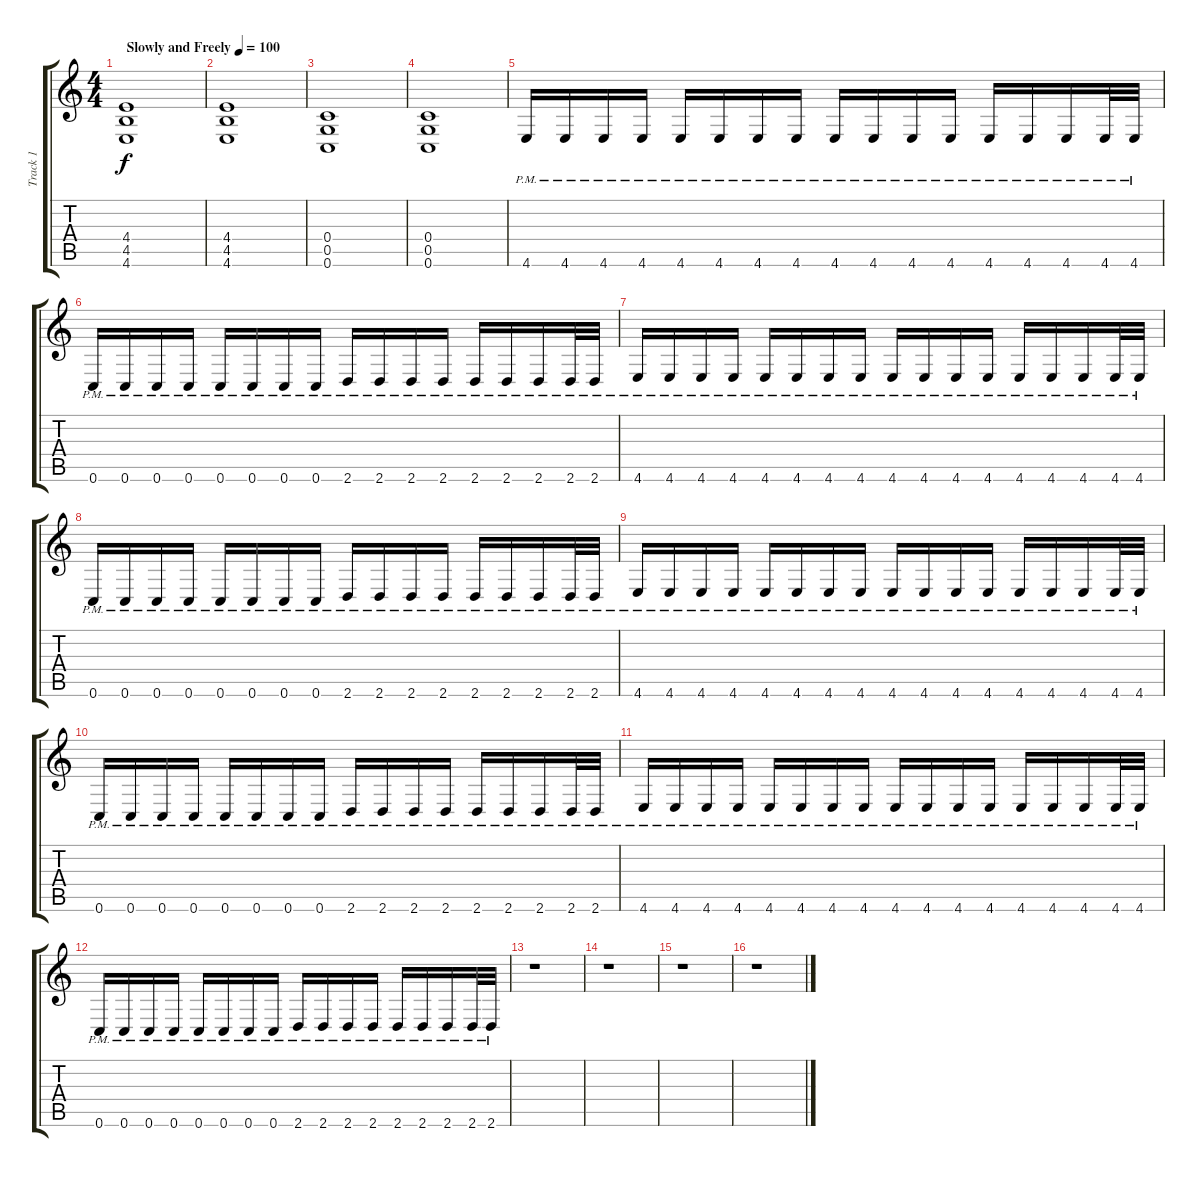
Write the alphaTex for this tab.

\track ("Track 1" "Track 1") {instrument overdrivenguitar}
\staff {score tabs}
\tuning (D4 A3 F3 C3 G2 C2) {hide}
\ts (4 4)
\tempo (100 "Slowly and Freely")
\clef g2
\ks c
(4.4 4.5 4.6).1{dy f instrument overdrivenguitar} |
(4.4 4.5 4.6).1 |
(0.4 0.5 0.6).1 |
(0.4 0.5 0.6).1 |
4.6{pm}.16 4.6{pm}.16 4.6{pm}.16 4.6{pm}.16 4.6{pm}.16 4.6{pm}.16 4.6{pm}.16 4.6{pm}.16 4.6{pm}.16 4.6{pm}.16 4.6{pm}.16 4.6{pm}.16 4.6{pm}.16 4.6{pm}.16 4.6{pm}.16 4.6{pm}.32 4.6{pm}.32 |
0.6{pm}.16 0.6{pm}.16 0.6{pm}.16 0.6{pm}.16 0.6{pm}.16 0.6{pm}.16 0.6{pm}.16 0.6{pm}.16 2.6{pm}.16 2.6{pm}.16 2.6{pm}.16 2.6{pm}.16 2.6{pm}.16 2.6{pm}.16 2.6{pm}.16 2.6{pm}.32 2.6{pm}.32 |
4.6{pm}.16 4.6{pm}.16 4.6{pm}.16 4.6{pm}.16 4.6{pm}.16 4.6{pm}.16 4.6{pm}.16 4.6{pm}.16 4.6{pm}.16 4.6{pm}.16 4.6{pm}.16 4.6{pm}.16 4.6{pm}.16 4.6{pm}.16 4.6{pm}.16 4.6{pm}.32 4.6{pm}.32 |
0.6{pm}.16 0.6{pm}.16 0.6{pm}.16 0.6{pm}.16 0.6{pm}.16 0.6{pm}.16 0.6{pm}.16 0.6{pm}.16 2.6{pm}.16 2.6{pm}.16 2.6{pm}.16 2.6{pm}.16 2.6{pm}.16 2.6{pm}.16 2.6{pm}.16 2.6{pm}.32 2.6{pm}.32 |
4.6{pm}.16 4.6{pm}.16 4.6{pm}.16 4.6{pm}.16 4.6{pm}.16 4.6{pm}.16 4.6{pm}.16 4.6{pm}.16 4.6{pm}.16 4.6{pm}.16 4.6{pm}.16 4.6{pm}.16 4.6{pm}.16 4.6{pm}.16 4.6{pm}.16 4.6{pm}.32 4.6{pm}.32 |
0.6{pm}.16 0.6{pm}.16 0.6{pm}.16 0.6{pm}.16 0.6{pm}.16 0.6{pm}.16 0.6{pm}.16 0.6{pm}.16 2.6{pm}.16 2.6{pm}.16 2.6{pm}.16 2.6{pm}.16 2.6{pm}.16 2.6{pm}.16 2.6{pm}.16 2.6{pm}.32 2.6{pm}.32 |
4.6{pm}.16 4.6{pm}.16 4.6{pm}.16 4.6{pm}.16 4.6{pm}.16 4.6{pm}.16 4.6{pm}.16 4.6{pm}.16 4.6{pm}.16 4.6{pm}.16 4.6{pm}.16 4.6{pm}.16 4.6{pm}.16 4.6{pm}.16 4.6{pm}.16 4.6{pm}.32 4.6{pm}.32 |
0.6{pm}.16 0.6{pm}.16 0.6{pm}.16 0.6{pm}.16 0.6{pm}.16 0.6{pm}.16 0.6{pm}.16 0.6{pm}.16 2.6{pm}.16 2.6{pm}.16 2.6{pm}.16 2.6{pm}.16 2.6{pm}.16 2.6{pm}.16 2.6{pm}.16 2.6{pm}.32 2.6{pm}.32 |
r.1 |
r.1 |
r.1 |
r.1
